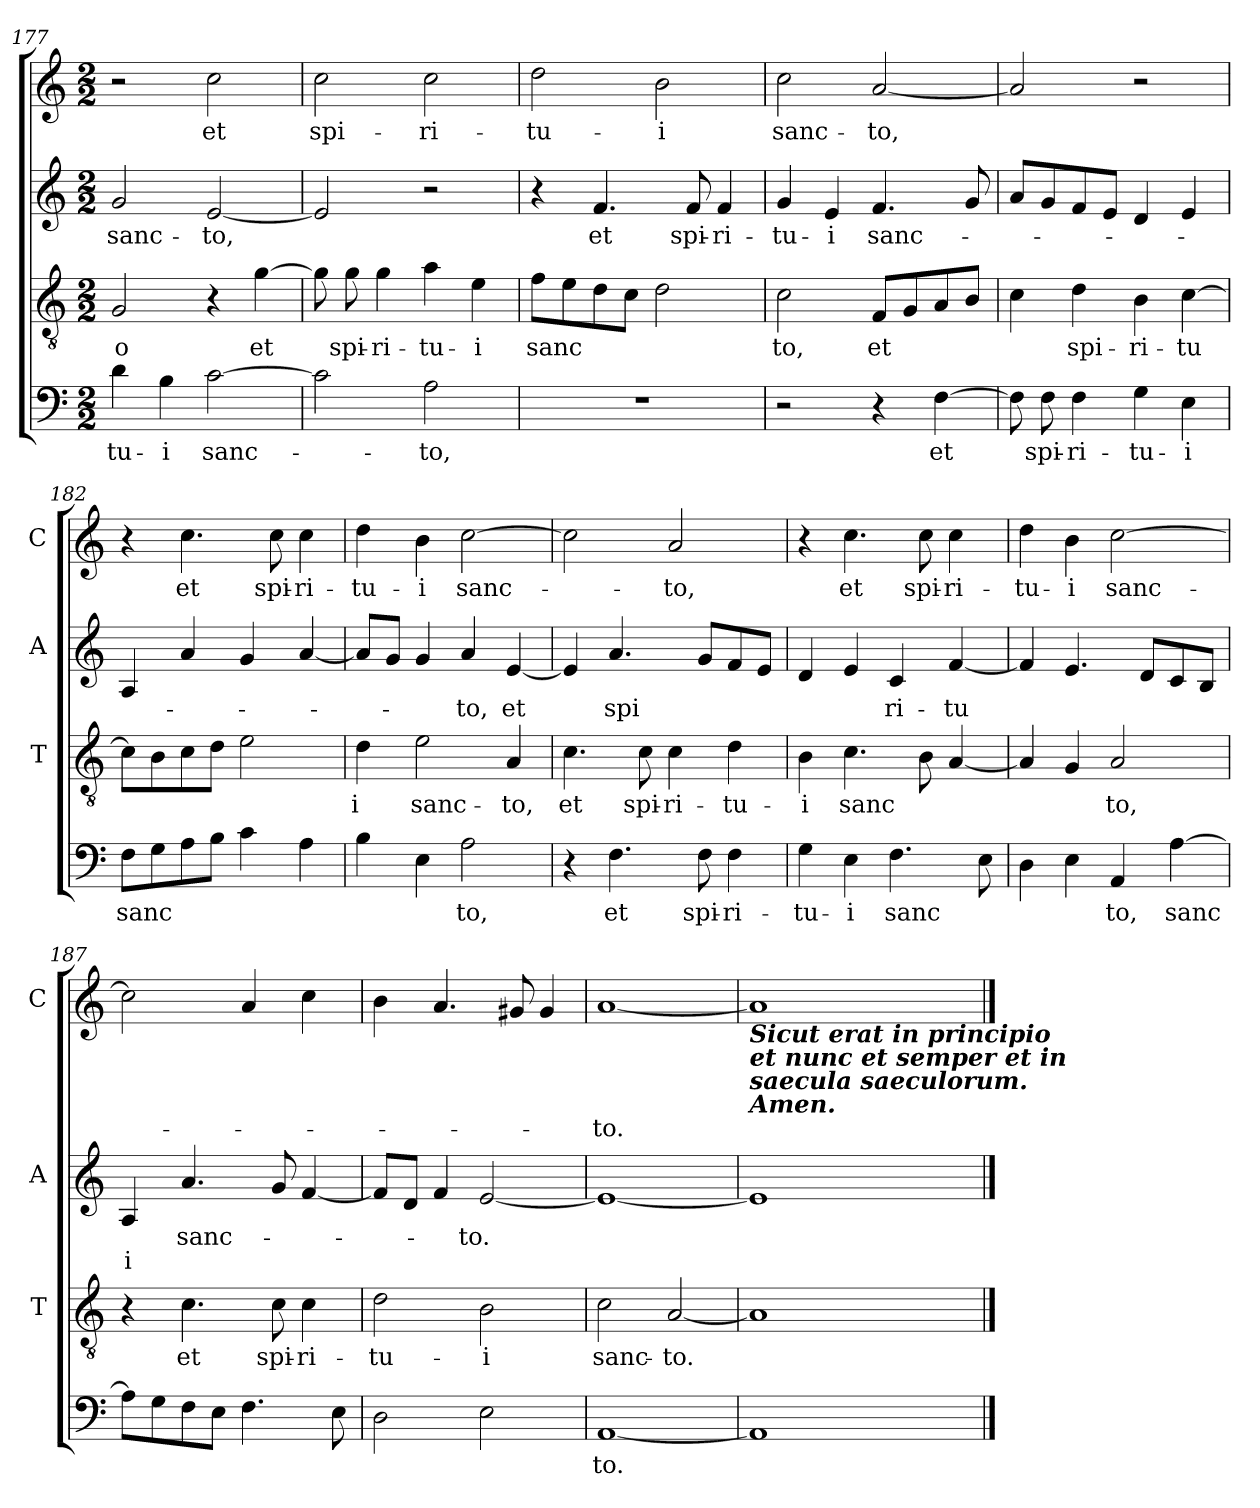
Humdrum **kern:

**kern	**text	**kern	**text	**kern	**text	**text	**kern	**text
*part4	*part4	*part3	*part3	*part2	*part2	*part2	*part1	*part1
*staff4	*staff4	*staff3	*staff3	*staff2	*staff2	*staff2	*staff1	*staff1
*	*	*I'T	*	*I'A	*	*	*I'C	*
*clefF4	*	*clefGv2	*	*clefG2	*	*	*clefG2	*
*k[]	*	*k[]	*	*k[]	*	*	*k[]	*
*C:	*	*C:	*	*C:	*	*	*C:	*
*M2/2	*	*M2/2	*	*M2/2	*	*	*M2/2	*
=177	=177	=177	=177	=177	=177	=177	=177	=177
!	!LO:LY:b	!	!LO:LY:b	!	!LO:LY:b	!	!	!
4d\	-tu-	2G/	-o	2g/	sanc-	.	2r	.
!	!LO:LY:b	!	!	!	!	!	!	!
4B\	-i	.	.	.	.	.	.	.
!	!LO:LY:b	!	!	!	!LO:LY:b	!	!	!LO:LY:b
[2c\	sanc-	4r	.	[2e/	-to,	.	2cc\	et
!	!	!	!LO:LY:b	!	!	!	!	!
.	.	[4g\	et	.	.	.	.	.
!!LO:LB:g=z
=178	=178	=178	=178	=178	=178	=178	=178	=178
!	!	!	!	!	!	!	!	!LO:LY:b
2c\]	.	8g\]	.	2e/]	.	.	2cc\	spi-
!	!	!	!LO:LY:b	!	!	!	!	!
.	.	8g\	spi-	.	.	.	.	.
!	!	!	!LO:LY:b	!	!	!	!	!
.	.	4g\	-ri-	.	.	.	.	.
!	!LO:LY:b	!	!LO:LY:b	!	!	!	!	!LO:LY:b
2A\	-to,	4a\	-tu-	2r	.	.	2cc\	-ri-
!	!	!	!LO:LY:b	!	!	!	!	!
.	.	4e\	-i	.	.	.	.	.
=179	=179	=179	=179	=179	=179	=179	=179	=179
!	!	!	!LO:LY:b	!	!	!	!	!LO:LY:b
1r	.	8f\L	sanc	4r	.	.	2dd\	-tu-
.	.	8e\	.	.	.	.	.	.
!	!	!	!	!	!LO:LY:b	!	!	!
.	.	8d\	.	4.f/	et	.	.	.
.	.	8c\J	.	.	.	.	.	.
!	!	!	!	!	!	!	!	!LO:LY:b
.	.	2d\	.	.	.	.	2b\	-i
!	!	!	!	!	!LO:LY:b	!	!	!
.	.	.	.	8f/	spi-	.	.	.
!	!	!	!	!	!LO:LY:b	!	!	!
.	.	.	.	4f/	-ri-	.	.	.
=180	=180	=180	=180	=180	=180	=180	=180	=180
!	!	!	!LO:LY:b	!	!LO:LY:b	!	!	!LO:LY:b
2r	.	2c\	to,	4g/	-tu-	.	2cc\	sanc-
!	!	!	!	!	!LO:LY:b	!	!	!
.	.	.	.	4e/	-i	.	.	.
!	!	!	!LO:LY:b	!	!LO:LY:b	!	!	!LO:LY:b
4r	.	8F/L	et	4.f/	sanc-	.	[2a/	-to,
.	.	8G/	.	.	.	.	.	.
!	!LO:LY:b	!	!	!	!	!	!	!
[4F\	et	8A/	.	.	.	.	.	.
.	.	8B/J	.	8g/	.	.	.	.
=181	=181	=181	=181	=181	=181	=181	=181	=181
8F\]	.	4c\	.	8a/L	.	.	2a/]	.
!	!LO:LY:b	!	!	!	!	!	!	!
8F\	spi-	.	.	8g/	.	.	.	.
!	!LO:LY:b	!	!LO:LY:b	!	!	!	!	!
4F\	-ri-	4d\	spi-	8f/	.	.	.	.
.	.	.	.	8e/J	.	.	.	.
!	!LO:LY:b	!	!LO:LY:b	!	!	!	!	!
4G\	-tu-	4B\	-ri-	4d/	.	.	2r	.
!	!LO:LY:b	!	!LO:LY:b	!	!	!	!	!
4E\	-i	[4c\	-tu	4e/	.	.	.	.
=182	=182	=182	=182	=182	=182	=182	=182	=182
!	!LO:LY:b	!	!	!	!	!	!	!
8F\L	sanc	8c\L]	.	4A/	.	.	4r	.
8G\	.	8B\	.	.	.	.	.	.
!	!	!	!	!	!	!	!	!LO:LY:b
8A\	.	8c\	.	4a/	.	.	4.cc\	et
8B\J	.	8d\J	.	.	.	.	.	.
4c\	.	2e\	.	4g/	.	.	.	.
!	!	!	!	!	!	!	!	!LO:LY:b
.	.	.	.	.	.	.	8cc\	spi-
!	!	!	!	!	!	!	!	!LO:LY:b
4A\	.	.	.	[4a/	.	.	4cc\	-ri-
!!LO:PB:g=z
=183	=183	=183	=183	=183	=183	=183	=183	=183
!	!	!	!LO:LY:b	!	!	!	!	!LO:LY:b
4B\	.	4d\	­i	8a/L]	.	.	4dd\	-­tu-
.	.	.	.	8g/J	.	.	.	.
!	!	!	!LO:LY:b	!	!	!	!	!LO:LY:b
4E\	.	2e\	sanc-	4g/	.	.	4b\	-i
!	!LO:LY:b	!	!	!	!LO:LY:b	!	!	!LO:LY:b
2A\	to,	.	.	4a/	-to,	.	[2cc\	sanc-
!	!	!	!LO:LY:b	!	!LO:LY:b	!	!	!
.	.	4A/	-to,	[4e/	et	.	.	.
=184	=184	=184	=184	=184	=184	=184	=184	=184
!	!	!	!LO:LY:b	!	!	!	!	!
4r	.	4.c\	et	4e/]	.	.	2cc\]	.
!	!LO:LY:b	!	!	!	!LO:LY:b	!	!	!
4.F\	et	.	.	4.a/	spi	.	.	.
!	!	!	!LO:LY:b	!	!	!	!	!
.	.	8c\	spi-	.	.	.	.	.
!	!	!	!LO:LY:b	!	!	!	!	!LO:LY:b
.	.	4c\	-ri-	.	.	.	2a/	-to,
!	!LO:LY:b	!	!	!	!	!	!	!
8F\	spi-	.	.	8g/L	.	.	.	.
!	!LO:LY:b	!	!LO:LY:b	!	!	!	!	!
4F\	-ri-	4d\	-tu-	8f/	.	.	.	.
.	.	.	.	8e/J	.	.	.	.
=185	=185	=185	=185	=185	=185	=185	=185	=185
!	!LO:LY:b	!	!LO:LY:b	!	!	!	!	!
4G\	-tu-	4B\	-i	4d/	.	.	4r	.
!	!LO:LY:b	!	!LO:LY:b	!	!	!	!	!LO:LY:b
4E\	-i	4.c\	sanc	4e/	.	.	4.cc\	et
!	!LO:LY:b	!	!	!	!LO:LY:b	!	!	!
4.F\	sanc	.	.	4c/	ri-	.	.	.
!	!	!	!	!	!	!	!	!LO:LY:b
.	.	8B\	.	.	.	.	8cc\	spi-
!	!	!	!	!	!LO:LY:b	!	!	!LO:LY:b
.	.	[4A/	.	[4f/	-tu	.	4cc\	-ri-
8E\	.	.	.	.	.	.	.	.
=186	=186	=186	=186	=186	=186	=186	=186	=186
!	!	!	!	!	!	!	!	!LO:LY:b
4D\	.	4A/]	.	4f/]	.	.	4dd\	-tu-
!	!	!	!	!	!	!	!	!LO:LY:b
4E\	.	4G/	.	4.e/	.	.	4b\	-i
!	!LO:LY:b	!	!LO:LY:b	!	!	!	!	!LO:LY:b
4AA/	to,	2A/	to,	.	.	.	[2cc\	sanc-
.	.	.	.	8d/L	.	.	.	.
!	!LO:LY:b	!	!	!	!	!	!	!
[4A\	sanc	.	.	8c/	.	.	.	.
.	.	.	.	8B/J	.	.	.	.
=187	=187	=187	=187	=187	=187	=187	=187	=187
!	!	!	!	!	!	!LO:LY:b	!	!
8A\L]	.	4r	.	4A/	.	i	2cc\]	.
8G\	.	.	.	.	.	.	.	.
!	!	!	!LO:LY:b	!	!LO:LY:b	!	!	!
8F\	.	4.c\	et	4.a/	sanc-	.	.	.
8E\J	.	.	.	.	.	.	.	.
4.F\	.	.	.	.	.	.	4a/	.
!	!	!	!LO:LY:b	!	!	!	!	!
.	.	8c\	spi-	8g/	.	.	.	.
!	!	!	!LO:LY:b	!	!	!	!	!
.	.	4c\	-ri-	[4f/	.	.	4cc\	.
8E\	.	.	.	.	.	.	.	.
!!LO:LB:g=z
=188	=188	=188	=188	=188	=188	=188	=188	=188
!	!	!	!LO:LY:b	!	!	!	!	!
2D\	.	2d\	-­tu-	8f/L]	.	.	4b\	.
.	.	.	.	8d/J	.	.	.	.
.	.	.	.	4f/	.	.	4.a/	.
!	!	!	!LO:LY:b	!	!LO:LY:b	!	!	!
2E\	.	2B\	-i	[2e/	-to.	.	.	.
.	.	.	.	.	.	.	8g#/	.
.	.	.	.	.	.	.	4g#/	.
=189	=189	=189	=189	=189	=189	=189	=189	=189
!	!LO:LY:b	!	!LO:LY:b	!	!	!	!	!LO:LY:b
[1AA	to.	2c\	sanc-	1e_	.	.	[1a	-to.
!	!	!	!LO:LY:b	!	!	!	!	!
.	.	[2A/	-to.	.	.	.	.	.
=190	=190	=190	=190	=190	=190	=190	=190	=190
!	!	!	!	!	!	!	!LO:TX:b:Bi:t=Sicut erat in principio\net nunc et semper et in\nsaecula saeculorum.\nAmen.	!
1AA]	.	1A]	.	1e]	.	.	1a]	.
==	==	==	==	==	==	==	==	==
*-	*-	*-	*-	*-	*-	*-	*-	*-
